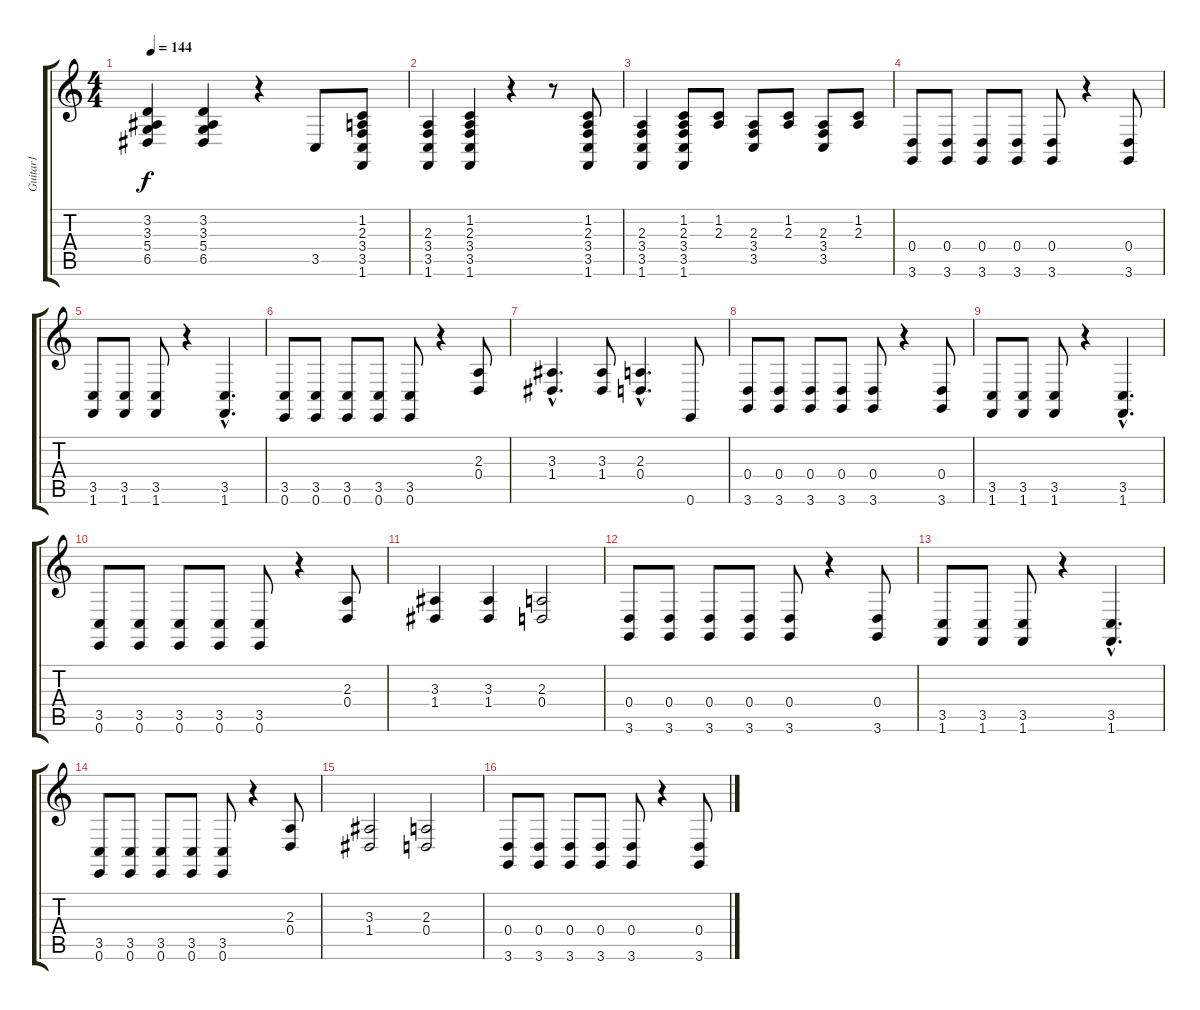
\track ("Guitar1             " "Guitar1   ") {instrument brasssection}
\staff {score tabs}
\tuning (E4 B3 G3 D3 A2 E2) {hide}
\ts (4 4)
\tempo 144
\clef g2
\ks c
(3.2 3.3 5.4 6.5).4{dy f} (3.2 3.3 5.4 6.5).4 r.4 3.5.8 (1.2 2.3 3.4 3.5 1.6).8 |
(2.3 3.4 3.5 1.6).4 (1.2 2.3 3.4 3.5 1.6).4 r.4 r.8 (1.2 2.3 3.4 3.5 1.6).8 |
(2.3 3.4 3.5 1.6).4 (1.2 2.3 3.4 3.5 1.6).8 (1.2 2.3).8 (2.3 3.4 3.5).8 (1.2 2.3).8 (2.3 3.4 3.5).8 (1.2 2.3).8 |
(0.4 3.6).8 (0.4 3.6).8 (0.4 3.6).8 (0.4 3.6).8 (0.4 3.6).8 r.4 (0.4 3.6).8 |
(3.5 1.6).8 (3.5 1.6).8 (3.5 1.6).8 r.4 (3.5{hac} 1.6{hac}).4{d} |
(3.5 0.6).8 (3.5 0.6).8 (3.5 0.6).8 (3.5 0.6).8 (3.5 0.6).8 r.4 (2.3 0.4).8 |
(3.3{hac} 1.4{hac}).4{d} (3.3 1.4).8 (2.3{hac} 0.4{hac}).4{d} 0.6.8 |
(0.4 3.6).8 (0.4 3.6).8 (0.4 3.6).8 (0.4 3.6).8 (0.4 3.6).8 r.4 (0.4 3.6).8 |
(3.5 1.6).8 (3.5 1.6).8 (3.5 1.6).8 r.4 (3.5{hac} 1.6{hac}).4{d} |
(3.5 0.6).8 (3.5 0.6).8 (3.5 0.6).8 (3.5 0.6).8 (3.5 0.6).8 r.4 (2.3 0.4).8 |
(3.3 1.4).4 (3.3 1.4).4 (2.3 0.4).2 |
(0.4 3.6).8 (0.4 3.6).8 (0.4 3.6).8 (0.4 3.6).8 (0.4 3.6).8 r.4 (0.4 3.6).8 |
(3.5 1.6).8 (3.5 1.6).8 (3.5 1.6).8 r.4 (3.5{hac} 1.6{hac}).4{d} |
(3.5 0.6).8 (3.5 0.6).8 (3.5 0.6).8 (3.5 0.6).8 (3.5 0.6).8 r.4 (2.3 0.4).8 |
(3.3 1.4).2 (2.3 0.4).2 |
(0.4 3.6).8 (0.4 3.6).8 (0.4 3.6).8 (0.4 3.6).8 (0.4 3.6).8 r.4 (0.4 3.6).8
